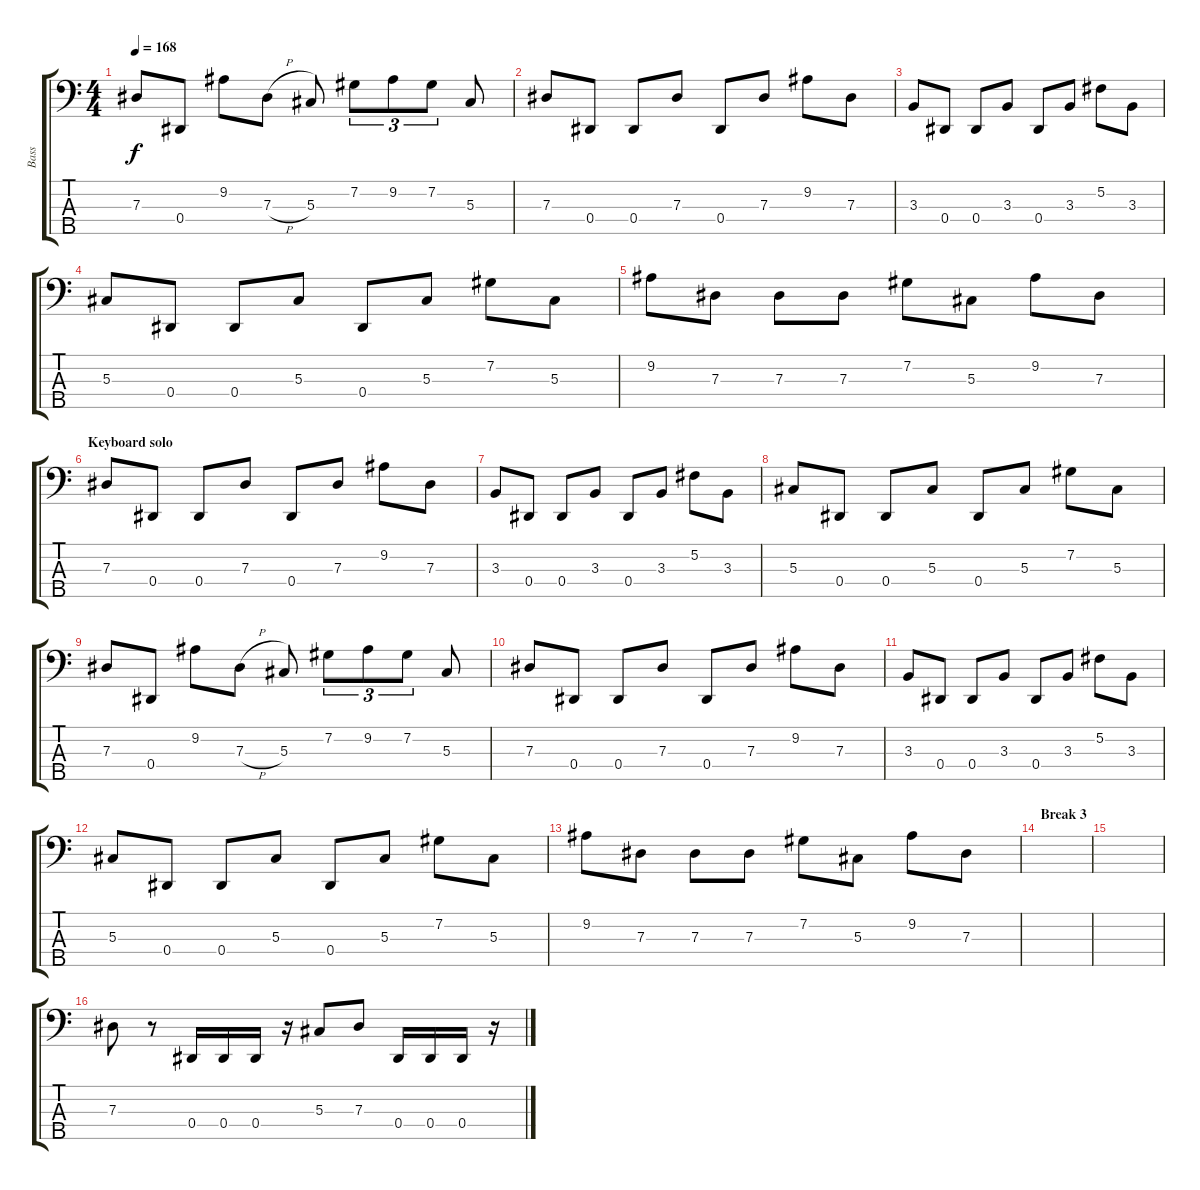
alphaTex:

\track ("Bass" "Bass") {instrument electricbassfinger}
\staff {score tabs}
\tuning (Gb2 Db2 Ab1 Eb1 Bb0) {hide}
\ts (4 4)
\tempo 168
\clef f4
\ks c
7.3.8{dy f} 0.4.8 9.2.8 7.3{h}.8 5.3.8 7.2.8{tu (3 2)} 9.2.8{tu (3 2)} 7.2.8{tu (3 2)} 5.3.8 |
7.3.8 0.4.8 0.4.8 7.3.8 0.4.8 7.3.8 9.2.8 7.3.8 |
3.3.8 0.4.8 0.4.8 3.3.8 0.4.8 3.3.8 5.2.8 3.3.8 |
5.3.8 0.4.8 0.4.8 5.3.8 0.4.8 5.3.8 7.2.8 5.3.8 |
9.2.8 7.3.8 7.3.8 7.3.8 7.2.8 5.3.8 9.2.8 7.3.8 |
\section ("" "Keyboard solo")
7.3.8 0.4.8 0.4.8 7.3.8 0.4.8 7.3.8 9.2.8 7.3.8 |
3.3.8 0.4.8 0.4.8 3.3.8 0.4.8 3.3.8 5.2.8 3.3.8 |
5.3.8 0.4.8 0.4.8 5.3.8 0.4.8 5.3.8 7.2.8 5.3.8 |
7.3.8 0.4.8 9.2.8 7.3{h}.8 5.3.8 7.2.8{tu (3 2)} 9.2.8{tu (3 2)} 7.2.8{tu (3 2)} 5.3.8 |
7.3.8 0.4.8 0.4.8 7.3.8 0.4.8 7.3.8 9.2.8 7.3.8 |
3.3.8 0.4.8 0.4.8 3.3.8 0.4.8 3.3.8 5.2.8 3.3.8 |
5.3.8 0.4.8 0.4.8 5.3.8 0.4.8 5.3.8 7.2.8 5.3.8 |
9.2.8 7.3.8 7.3.8 7.3.8 7.2.8 5.3.8 9.2.8 7.3.8 |
\section ("" "Break 3")
|
|
7.3.8 r.8 0.4.16 0.4.16 0.4.16 r.16 5.3.8 7.3.8 0.4.16 0.4.16 0.4.16 r.16
